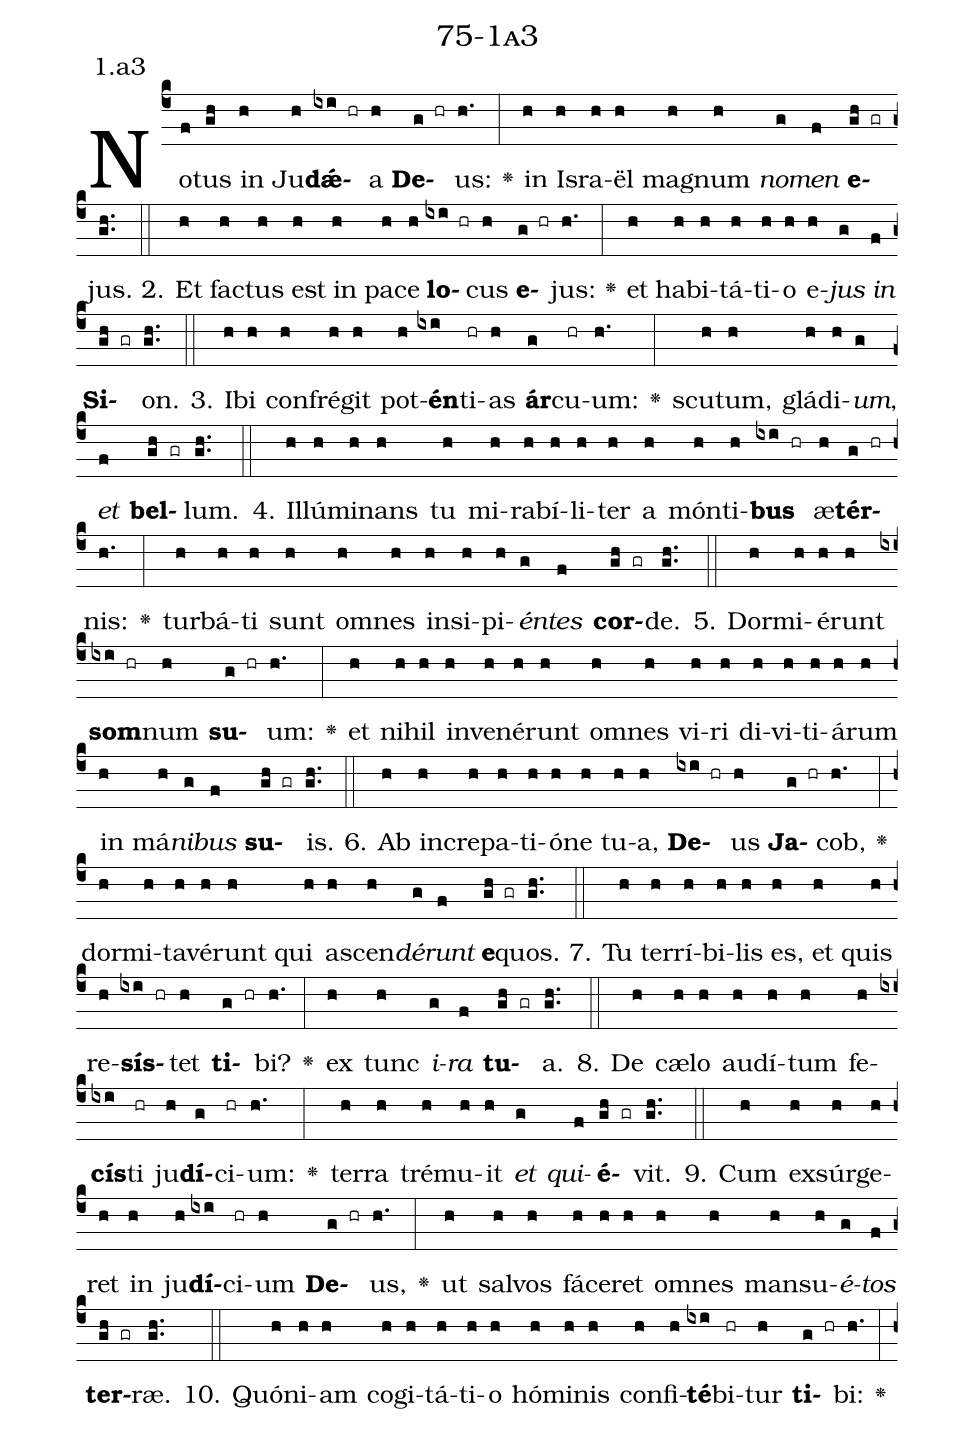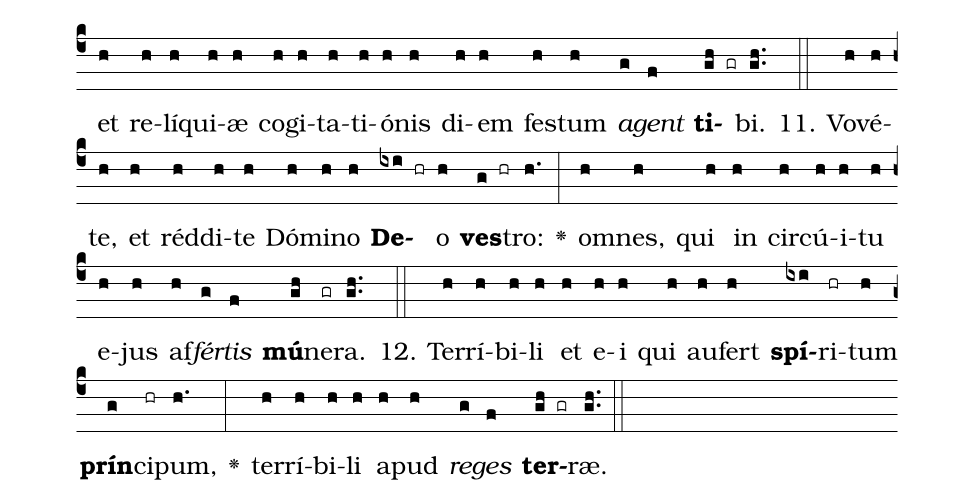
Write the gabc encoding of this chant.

name: 75-1a3;
annotation: 1.a3;
%%
(c4)No(f)tus(gh) in(h) Ju(h)<b>dǽ</b>(ixi hr)a(h) <b>De</b>(g hr)us:(h.) <v>\greheightstar</v>(:) in(h) Is(h)ra(h)ël(h) ma(h)gnum(h) <i>no</i>(g)<i>men</i>(f) <b>e</b>(gh gr)jus.(gh..) (::)
2. Et(h) fac(h)tus(h) est(h) in(h) pa(h)ce(h) <b>lo</b>(ixi hr)cus(h) <b>e</b>(g hr)jus:(h.) <v>\greheightstar</v>(:) et(h) ha(h)bi(h)tá(h)ti(h)o(h) e(h)<i>jus</i>(g) <i>in</i>(f) <b>Si</b>(gh gr)on.(gh..) (::)
3. I(h)bi(h) con(h)fré(h)git(h) pot(h)<b>én</b>(ixi)ti(hr)as(h) <b>ár</b>(g)cu(hr)um:(h.) <v>\greheightstar</v>(:) scu(h)tum,(h) glá(h)di(h)<i>um</i>,(g) <i>et</i>(f) <b>bel</b>(gh gr)lum.(gh..) (::)
4. Il(h)lú(h)mi(h)nans(h) tu(h) mi(h)ra(h)bí(h)li(h)ter(h) a(h) món(h)ti(h)<b>bus</b>(ixi hr) æ(h)<b>tér</b>(g hr)nis:(h.) <v>\greheightstar</v>(:) tur(h)bá(h)ti(h) sunt(h) om(h)nes(h) in(h)si(h)pi(h)<i>én</i>(g)<i>tes</i>(f) <b>cor</b>(gh gr)de.(gh..) (::)
5. Dor(h)mi(h)é(h)runt(h) <b>som</b>(ixi hr)num(h) <b>su</b>(g hr)um:(h.) <v>\greheightstar</v>(:) et(h) ni(h)hil(h) in(h)ve(h)né(h)runt(h) om(h)nes(h) vi(h)ri(h) di(h)vi(h)ti(h)á(h)rum(h) in(h) má(h)<i>ni</i>(g)<i>bus</i>(f) <b>su</b>(gh gr)is.(gh..) (::)
6. Ab(h) in(h)cre(h)pa(h)ti(h)ó(h)ne(h) tu(h)a,(h) <b>De</b>(ixi hr)us(h) <b>Ja</b>(g hr)cob,(h.) <v>\greheightstar</v>(:) dor(h)mi(h)ta(h)vé(h)runt(h) qui(h) a(h)scen(h)<i>dé</i>(g)<i>runt</i>(f) <b>e</b>(gh gr)quos.(gh..) (::)
7. Tu(h) ter(h)rí(h)bi(h)lis(h) es,(h) et(h) quis(h) re(h)<b>sís</b>(ixi hr)tet(h) <b>ti</b>(g hr)bi?(h.) <v>\greheightstar</v>(:) ex(h) tunc(h) <i>i</i>(g)<i>ra</i>(f) <b>tu</b>(gh gr)a.(gh..) (::)
8. De(h) cæ(h)lo(h) au(h)dí(h)tum(h) fe(h)<b>cís</b>(ixi)ti(hr) ju(h)<b>dí</b>(g)ci(hr)um:(h.) <v>\greheightstar</v>(:) ter(h)ra(h) tré(h)mu(h)it(h) <i>et</i>(g) <i>qui</i>(f)<b>é</b>(gh gr)vit.(gh..) (::)
9. Cum(h) ex(h)súr(h)ge(h)ret(h) in(h) ju(h)<b>dí</b>(ixi)ci(hr)um(h) <b>De</b>(g hr)us,(h.) <v>\greheightstar</v>(:) ut(h) sal(h)vos(h) fá(h)ce(h)ret(h) om(h)nes(h) man(h)su(h)<i>é</i>(g)<i>tos</i>(f) <b>ter</b>(gh gr)ræ.(gh..) (::)
10. Quón(h)i(h)am(h) co(h)gi(h)tá(h)ti(h)o(h) hó(h)mi(h)nis(h) con(h)fi(h)<b>té</b>(ixi)bi(hr)tur(h) <b>ti</b>(g hr)bi:(h.) <v>\greheightstar</v>(:) et(h) re(h)lí(h)qui(h)æ(h) co(h)gi(h)ta(h)ti(h)ó(h)nis(h) di(h)em(h) fes(h)tum(h) <i>a</i>(g)<i>gent</i>(f) <b>ti</b>(gh gr)bi.(gh..) (::)
11. Vo(h)vé(h)te,(h) et(h) réd(h)di(h)te(h) Dó(h)mi(h)no(h) <b>De</b>(ixi hr)o(h) <b>ves</b>(g hr)tro:(h.) <v>\greheightstar</v>(:) om(h)nes,(h) qui(h) in(h) cir(h)cú(h)i(h)tu(h) e(h)jus(h) af(h)<i>fér</i>(g)<i>tis</i>(f) <b>mú</b>(gh)ne(gr)ra.(gh..) (::)
12. Ter(h)rí(h)bi(h)li(h) et(h) e(h)i(h) qui(h) au(h)fert(h) <b>spí</b>(ixi)ri(hr)tum(h) <b>prín</b>(g)ci(hr)pum,(h.) <v>\greheightstar</v>(:) ter(h)rí(h)bi(h)li(h) a(h)pud(h) <i>re</i>(g)<i>ges</i>(f) <b>ter</b>(gh gr)ræ.(gh..) (::)
